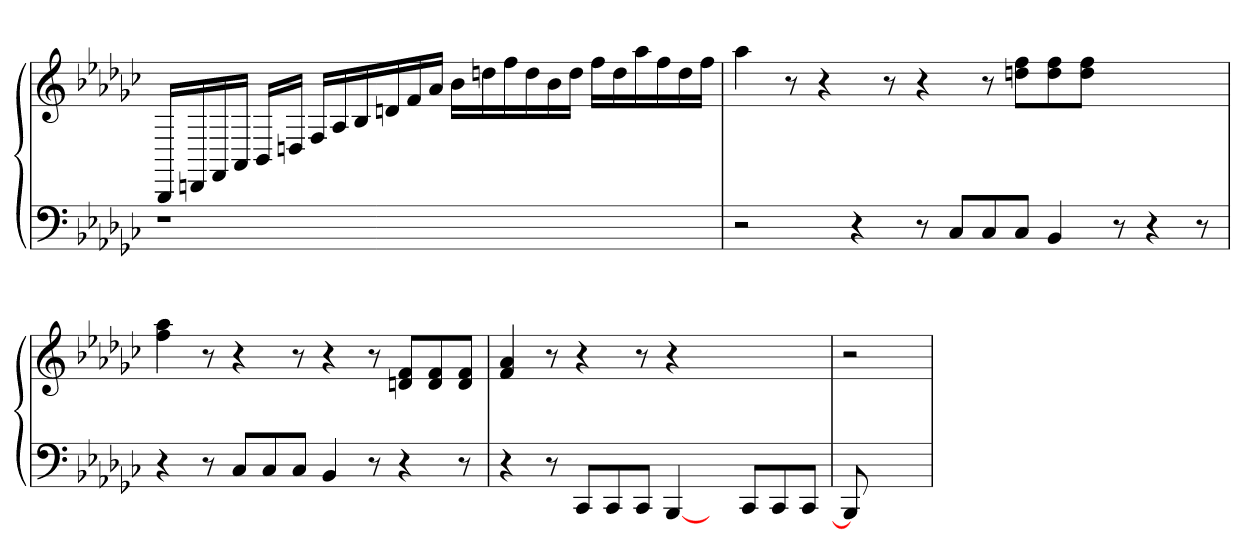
**kern	**kern
*part1	*part1
*staff2	*staff1
*clefF4	*clefG2
*k[b-e-a-d-g-c-]	*k[b-e-a-d-g-c-]
=	=
1r	16BBB-LL
.	16DDn
.	16FF
.	16AA-JJ
.	16BB-LL
.	16DnJJ
.	16FLL
.	16A-
.	16B-
.	16dn
.	16f
.	16a-JJ
.	16b-LL
.	16ddn
.	16ff
.	16dd
2ryy	16b-
.	16ddJJ
.	16ffLL
.	16dd
.	16aa-
.	16ff
.	16dd
.	16ffJJ
=	=
2r	4aa-
.	8r
.	4r
4r	.
.	8r
8r	4r
8C-L	.
8C-	8r
8C-J	8ddn 8ffL
4BB-	8dd 8ff
.	8dd 8ffJ
8r	2ryy
4r	.
8r	.
=	=
4r	4ff 4aa-
8r	8r
8C-L	4r
8C-	.
8C-J	8r
4BB-	4r
8r	8r
4r	8dn 8fL
.	8d 8f
8r	8d 8fJ
=	=
4r	4f 4a-
8r	8r
8CC-L	4r
8CC-	.
8CC-J	8r
[4BBB-	4r
8ryy	2ryy
8CC-L	.
8CC-	.
8CC-J	.
=1	=1
8BBB-]	2r
4.ryy	.
=	=
*-	*-
